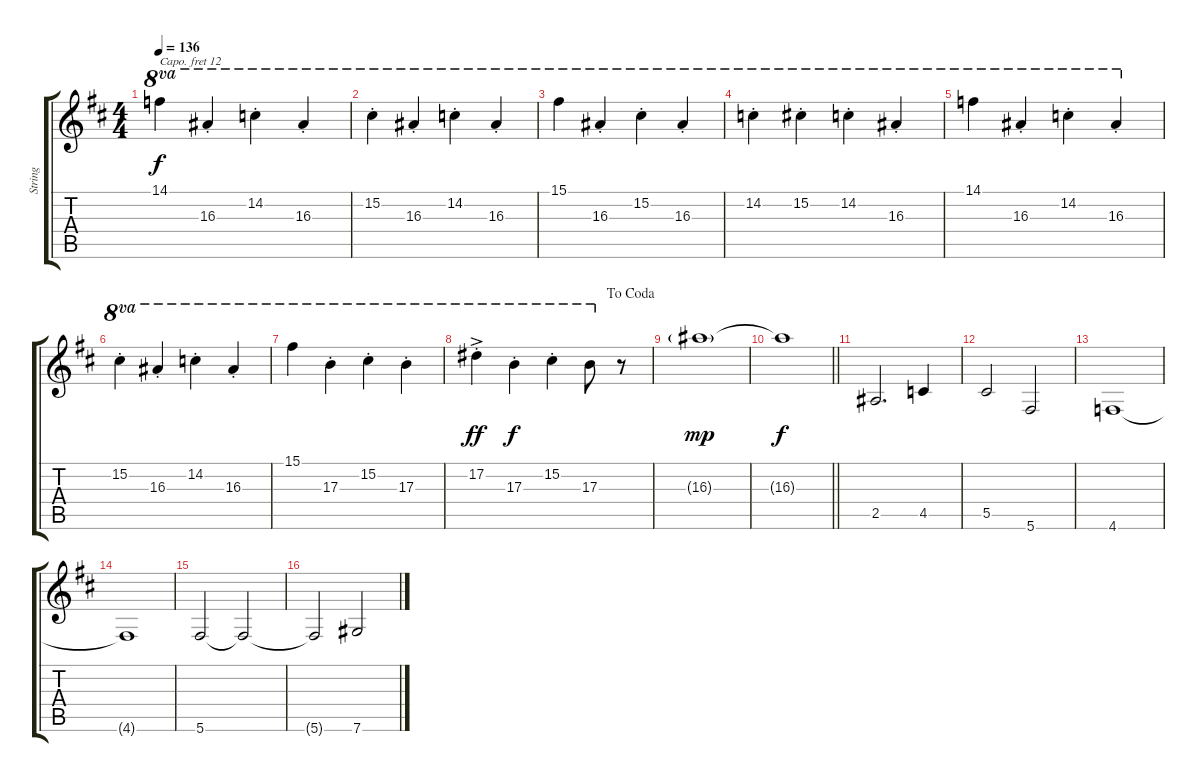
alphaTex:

\track ("String" "String") {instrument stringensemble1}
\staff {score tabs}
\capo 12
\tuning (Eb4 Bb3 Gb3 Db3 Ab2 Db2) {hide}
\ts (4 4)
\tempo 136
\clef g2
\ks d
14.1.4{ot 8va dy f} 16.3{st}.4{ot 8va} 14.2{st}.4{ot 8va} 16.3{st}.4{ot 8va} |
15.2{st}.4{ot 8va} 16.3{st}.4{ot 8va} 14.2{st}.4{ot 8va} 16.3{st}.4{ot 8va} |
15.1.4{ot 8va} 16.3{st}.4{ot 8va} 15.2{st}.4{ot 8va} 16.3{st}.4{ot 8va} |
14.2{st}.4{ot 8va} 15.2{st}.4{ot 8va} 14.2{st}.4{ot 8va} 16.3{st}.4{ot 8va} |
14.1.4{ot 8va} 16.3{st}.4{ot 8va} 14.2{st}.4{ot 8va} 16.3{st}.4{ot 8va} |
15.2{st}.4{ot 8va} 16.3{st}.4{ot 8va} 14.2{st}.4{ot 8va} 16.3{st}.4{ot 8va} |
15.1.4{ot 8va} 17.3{st}.4{ot 8va} 15.2{st}.4{ot 8va} 17.3{st}.4{ot 8va} |
\jump dacoda
17.2{ac st}.4{ot 8va dy ff} 17.3{st}.4{ot 8va dy f} 15.2{st}.4{ot 8va} 17.3.8{ot 8va} r.8 |
16.3{g}.1{dy mp} |
\barLineRight lightlight
16.3{t}.1{dy f} |
2.5.2{d} 4.5.4 |
5.5.2 5.6.2 |
4.6.1 |
4.6{t}.1 |
5.6.2 5.6{t}.2 |
5.6{t}.2 7.6.2
